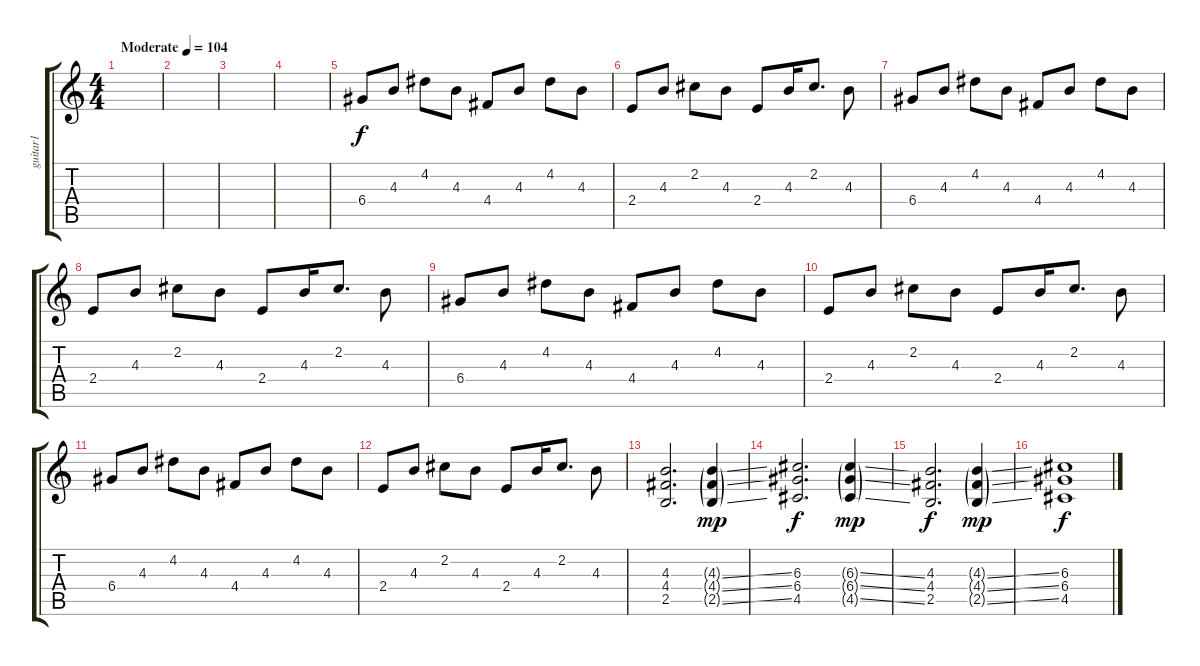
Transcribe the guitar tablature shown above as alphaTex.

\track ("guitar1" "guitar1") {instrument distortionguitar}
\staff {score tabs}
\tuning (E4 B3 G3 D3 A2 E2) {hide}
\ts (4 4)
\tempo (104 "Moderate")
\clef g2
\ks c
|
|
|
|
6.4.8 4.3.8 4.2.8 4.3.8 4.4.8 4.3.8 4.2.8 4.3.8 |
2.4.8 4.3.8 2.2.8 4.3.8 2.4.8 4.3.16 2.2.8{d} 4.3.8 |
6.4.8 4.3.8 4.2.8 4.3.8 4.4.8 4.3.8 4.2.8 4.3.8 |
2.4.8 4.3.8 2.2.8 4.3.8 2.4.8 4.3.16 2.2.8{d} 4.3.8 |
6.4.8 4.3.8 4.2.8 4.3.8 4.4.8 4.3.8 4.2.8 4.3.8 |
2.4.8 4.3.8 2.2.8 4.3.8 2.4.8 4.3.16 2.2.8{d} 4.3.8 |
6.4.8 4.3.8 4.2.8 4.3.8 4.4.8 4.3.8 4.2.8 4.3.8 |
2.4.8 4.3.8 2.2.8 4.3.8 2.4.8 4.3.16 2.2.8{d} 4.3.8 |
(4.3 4.4 2.5).2{d} (4.3{ss g} 4.4{ss g} 2.5{ss g}).4{dy mp} |
(6.3 6.4 4.5).2{d dy f} (6.3{ss g} 6.4{ss g} 4.5{ss g}).4{dy mp} |
(4.3 4.4 2.5).2{d dy f} (4.3{ss g} 4.4{ss g} 2.5{ss g}).4{dy mp} |
(6.3 6.4 4.5).1{dy f}
